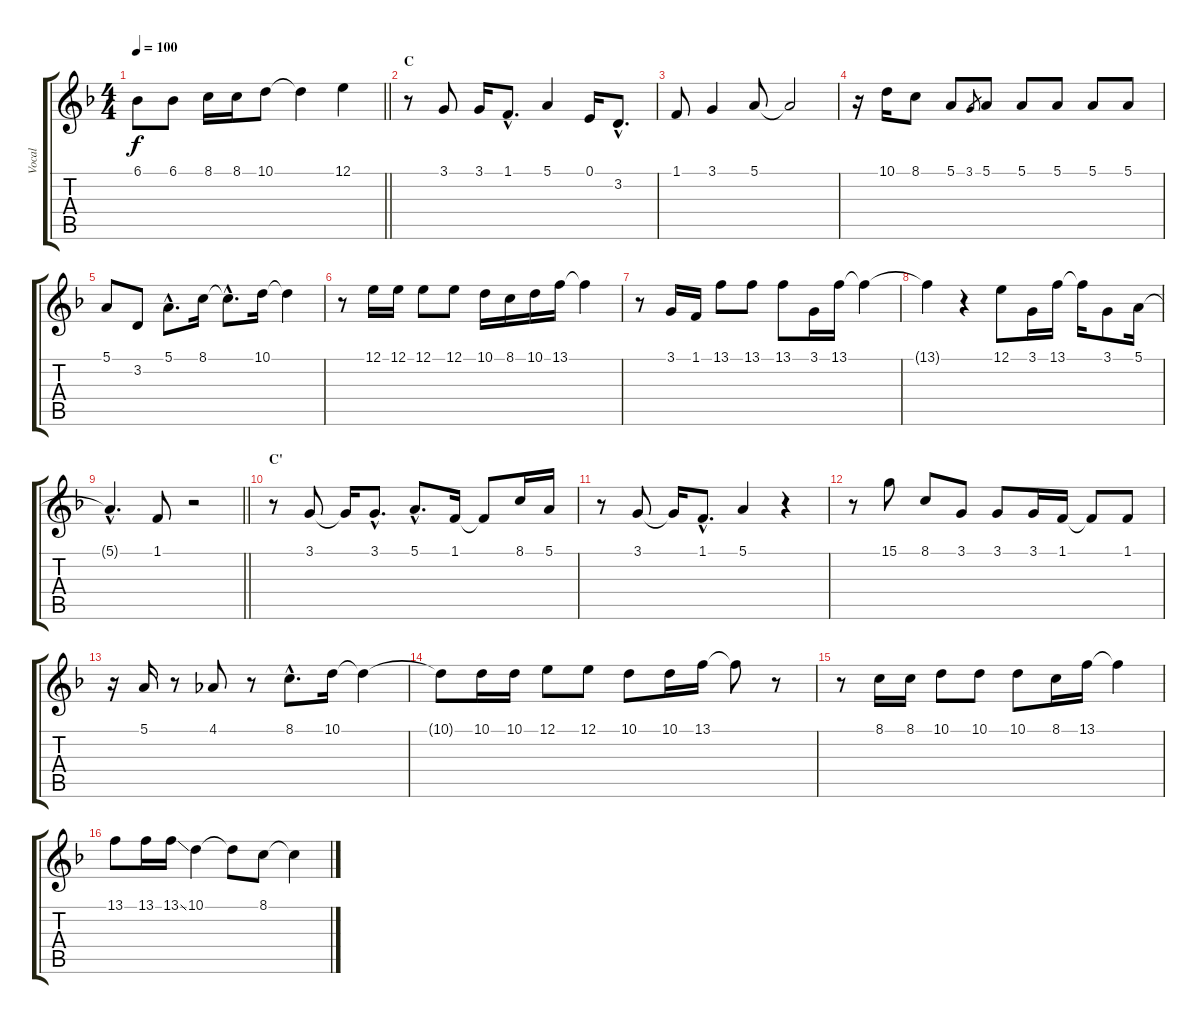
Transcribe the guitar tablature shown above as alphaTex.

\track ("Vocal" "Vocal") {instrument altosax}
\staff {score tabs}
\tuning (E4 B3 G3 D3 A2 E2) {hide}
\ts (4 4)
\tempo 100
\clef g2
\barLineRight lightlight
\ks f
6.1.8{dy f} 6.1.8 8.1.16 8.1.16 10.1.8 10.1{t}.4 12.1.4 |
\section ("" "C")
r.8 3.1.8 3.1.16 1.1{hac}.8{d} 5.1.4 0.1.16 3.2{hac}.8{d} |
1.1.8 3.1.4 5.1.8 5.1{t}.2 |
r.16 10.1.16 8.1.8 5.1.8 3.1.8{gr} 5.1.8 5.1.8 5.1.8 5.1.8 5.1.8 |
5.1.8 3.2.8 5.1{hac}.8{d} 8.1.16 8.1{hac t}.8{d} 10.1.16 10.1{t}.4 |
r.8 12.1.16 12.1.16 12.1.8 12.1.8 10.1.16 8.1.16 10.1.16 13.1.16 13.1{t}.4 |
r.8 3.1.16 1.1.16 13.1.8 13.1.8 13.1.8 3.1.16 13.1.16 13.1{t}.4 |
13.1{t}.4 r.4 12.1.8 3.1.16 13.1.16 13.1{t}.16 3.1.8 5.1.16 |
\barLineRight lightlight
5.1{hac t}.4{d} 1.1.8 r.2 |
\section ("" "C'")
r.8 3.1.8 3.1{t}.16 3.1{hac}.8{d} 5.1{hac}.8{d} 1.1.16 1.1{t}.8 8.1.16 5.1.16 |
r.8 3.1.8 3.1{t}.16 1.1{hac}.8{d} 5.1.4 r.4 |
r.8 15.1.8 8.1.8 3.1.8 3.1.8 3.1.16 1.1.16 1.1{t}.8 1.1.8 |
r.16 5.1.16 r.8 4.1.8 r.8 8.1{hac}.8{d} 10.1.16 10.1{t}.4 |
10.1{t}.8 10.1.16 10.1.16 12.1.8 12.1.8 10.1.8 10.1.16 13.1.16 13.1{t}.8 r.8 |
r.8 8.1.16 8.1.16 10.1.8 10.1.8 10.1.8 8.1.16 13.1.16 13.1{t}.4 |
13.1.8 13.1.16 13.1{ss}.16 10.1.4 10.1{t}.8 8.1.8 8.1{t}.4
